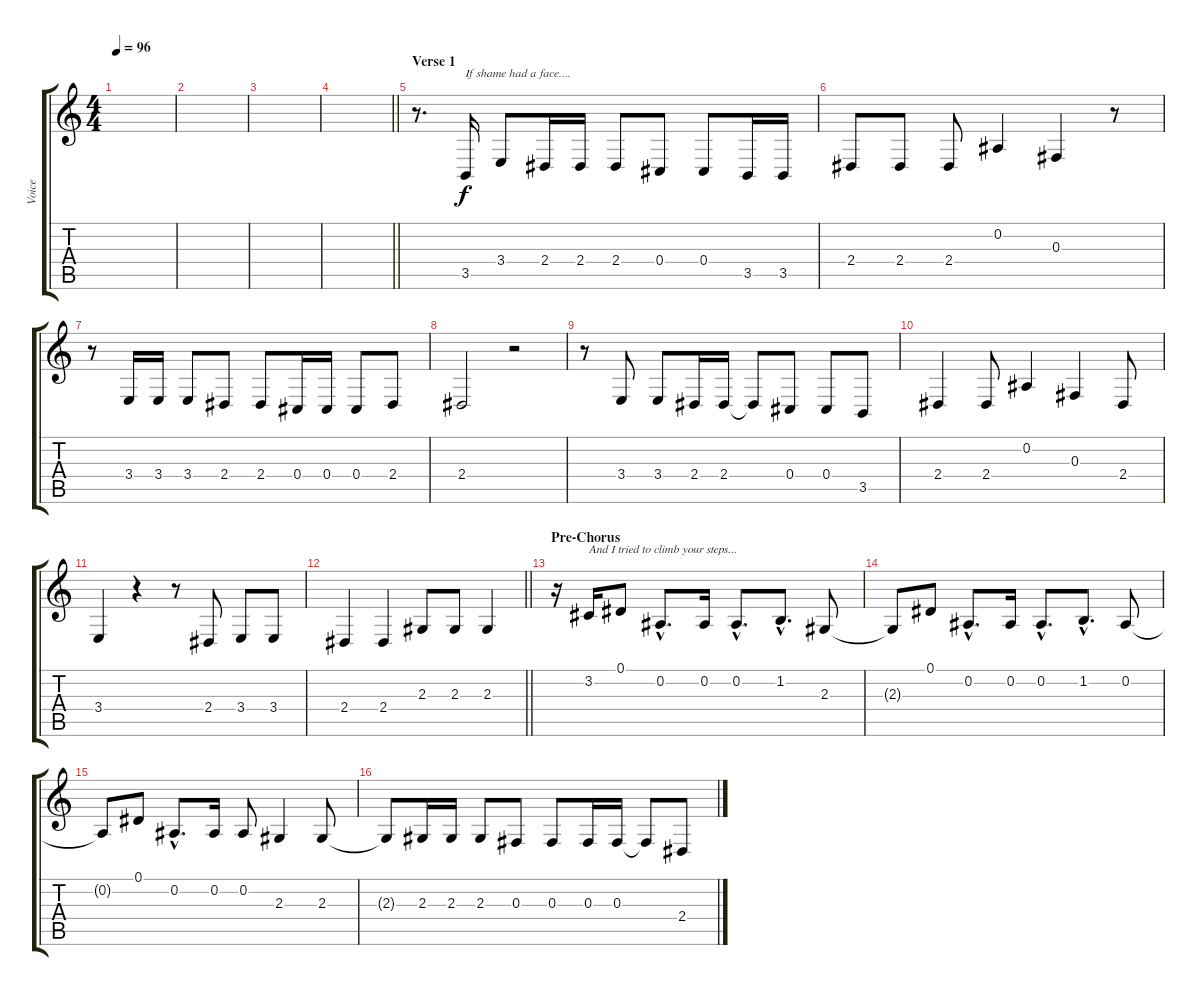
\track ("Voice" "Voice") {instrument clarinet}
\staff {score tabs}
\tuning (Eb4 Bb3 Gb3 Db3 Ab2 Eb2) {hide}
\ts (4 4)
\tempo 96
\clef g2
\ks c
|
|
|
\barLineRight lightlight
|
\section ("" "Verse 1")
r.8{d volume 10} 3.5.16{txt "If shame had a face...."} 3.4.8 2.4.16 2.4.16 2.4.8 0.4.8 0.4.8 3.5.16 3.5.16 |
2.4.8 2.4.8 2.4.8 0.2.4 0.3.4 r.8 |
r.8 3.4.16 3.4.16 3.4.8 2.4.8 2.4.8 0.4.16 0.4.16 0.4.8 2.4.8 |
2.4.2 r.2 |
r.8{volume 10} 3.4.8 3.4.8 2.4.16 2.4.16 2.4{t}.8 0.4.8 0.4.8 3.5.8 |
2.4.4 2.4.8 0.2.4 0.3.4 2.4.8 |
3.4.4{volume 10} r.4 r.8 2.4.8 3.4.8 3.4.8 |
\barLineRight lightlight
2.4.4 2.4.4 2.3.8 2.3.8 2.3.4 |
\section ("" "Pre-Chorus")
r.16{volume 15} 3.2.16{txt "And I tried to climb your steps..."} 0.1.8 0.2{hac}.8{d} 0.2.16 0.2{hac}.8{d} 1.2{hac}.8{d} 2.3.8 |
2.3{t}.8 0.1.8 0.2{hac}.8{d} 0.2.16 0.2{hac}.8{d} 1.2{hac}.8{d} 0.2.8 |
0.2{t}.8 0.1.8 0.2{hac}.8{d} 0.2.16 0.2.8 2.3.4 2.3.8 |
2.3{t}.8 2.3.16 2.3.16 2.3.8 0.3.8 0.3.8 0.3.16 0.3.16 0.3{t}.8 2.4.8
